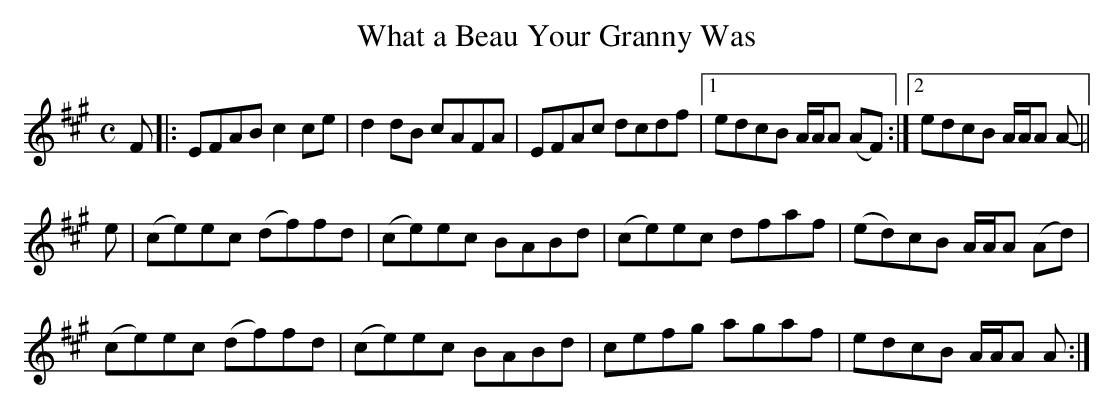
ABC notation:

X:1
T:What a Beau Your Granny Was
M:C
L:1/8
K:A
F|:EFAB c2 ce|d2 dB cAFA|EFAc dcdf|1 edcB A/A/A (AF):|2 edcB A/A/A A-||
e|(ce)ec (df)fd|(ce)ec BABd|(ce)ec dfaf|(ed)cB A/A/A (Ad)|
(ce)ec (df)fd|(ce)ec BABd|cefg agaf|edcB A/A/A A:|
